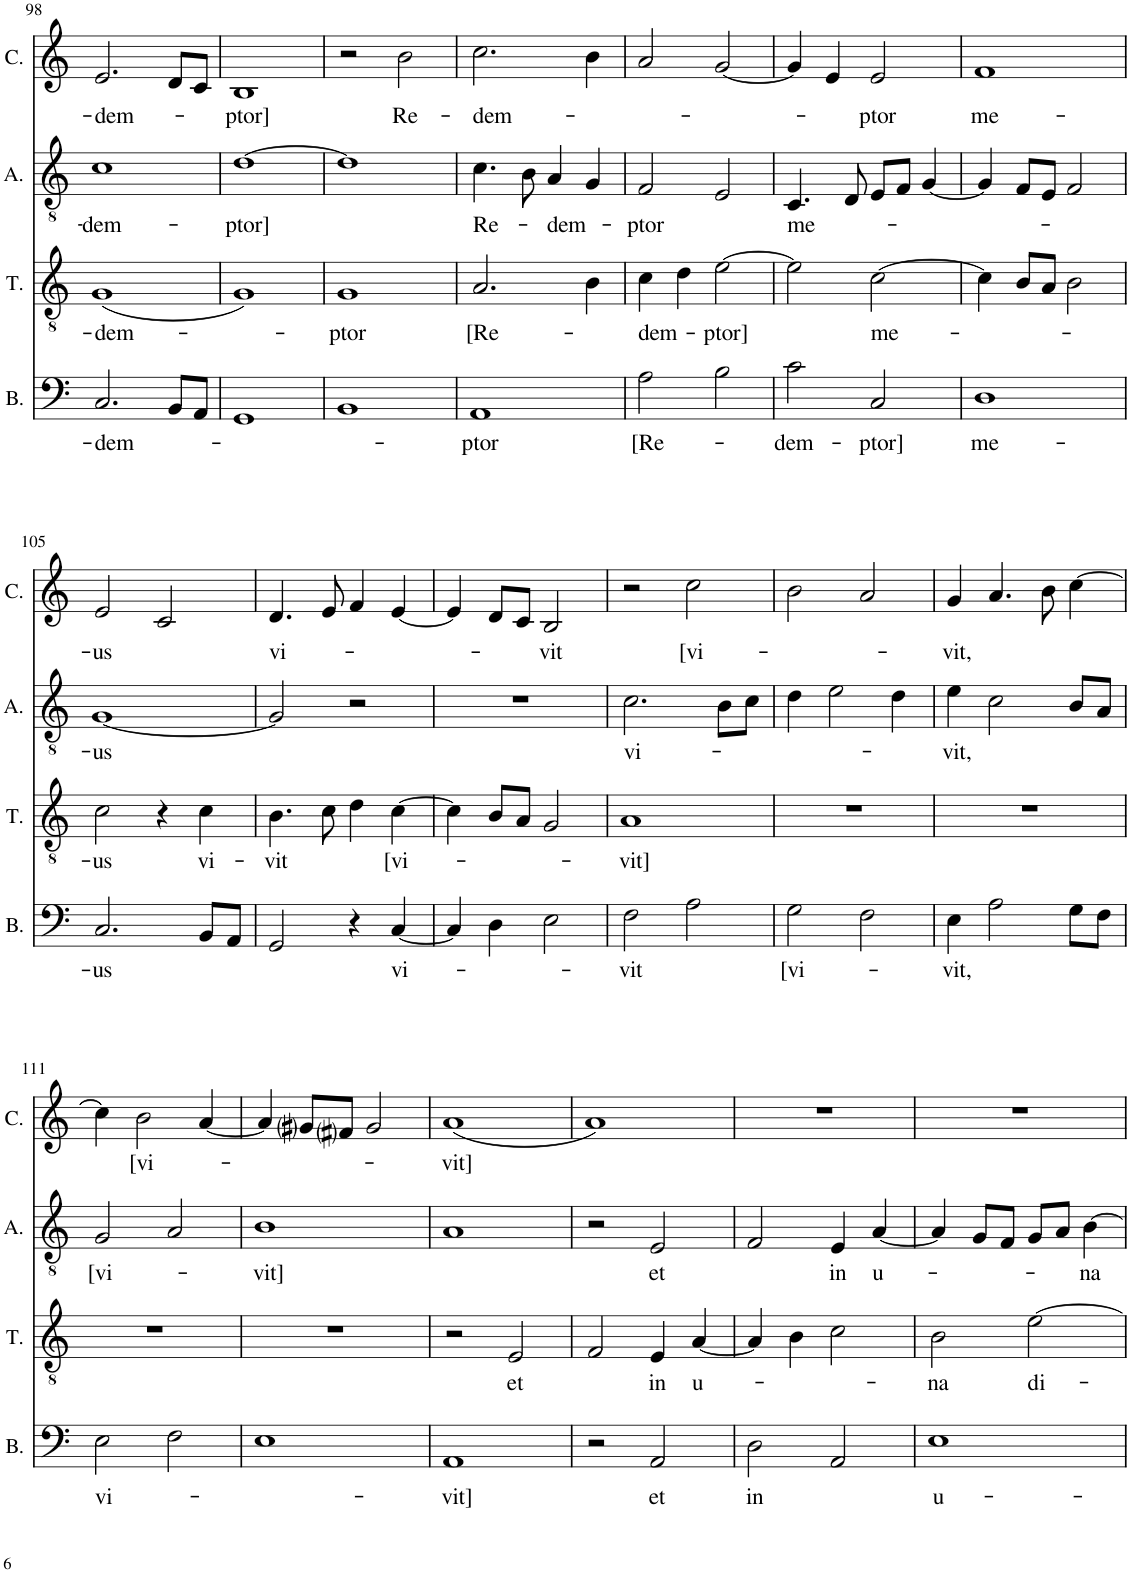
**kern	**text	**kern	**text	**kern	**text	**kern	**text
*part4	*part4	*part3	*part3	*part2	*part2	*part1	*part1
*staff4	*staff4	*staff3	*staff3	*staff2	*staff2	*staff1	*staff1
*I"Bassus	*	*I"Tenor	*	*I"Altus	*	*I"Cantus	*
*I'B.	*	*I'T.	*	*I'A.	*	*I'C.	*
!!LO:PB:g=z
*clefF4	*	*clefGv2	*	*clefGv2	*	*clefG2	*
*k[]	*	*k[]	*	*k[]	*	*k[]	*
*M2/2	*	*M2/2	*	*M2/2	*	*M2/2	*
*met(c|)	*	*met(c|)	*	*met(c|)	*	*met(c|)	*
=98	=98	=98	=98	=98	=98	=98	=98
!	!LO:LY:b	!	!LO:LY:b	!	!LO:LY:b	!	!LO:LY:b
2.C/	-dem-	(1G	-dem-	1c	-dem-	2.e/	-dem-
8BB/L	.	.	.	.	.	8d/L	.
8AA/J	.	.	.	.	.	8c/J	.
=99	=99	=99	=99	=99	=99	=99	=99
!	!	!	!	!	!LO:LY:b	!	!LO:LY:b
1GG	.	1G)	.	[1d	-ptor]	1B	-ptor]
=100	=100	=100	=100	=100	=100	=100	=100
!	!	!	!LO:LY:b	!	!	!	!
1BB	.	1G	-ptor	1d]	.	2r	.
!	!	!	!	!	!	!	!LO:LY:b
.	.	.	.	.	.	2b\	Re-
=101	=101	=101	=101	=101	=101	=101	=101
!	!LO:LY:b	!	!LO:LY:b	!	!LO:LY:b	!	!LO:LY:b
1AA	-ptor	2.A/	[Re-	4.c\	Re-	2.cc\	-dem-
.	.	.	.	8B\	.	.	.
!	!	!	!	!	!LO:LY:b	!	!
.	.	.	.	4A/	-dem-	.	.
.	.	4B\	.	4G/	.	4b\	.
=102	=102	=102	=102	=102	=102	=102	=102
!	!LO:LY:b	!	!LO:LY:b	!	!LO:LY:b	!	!
2A\	[Re-	4c\	-dem-	2F/	-ptor	2a/	.
.	.	4d\	.	.	.	.	.
!	!	!	!LO:LY:b	!	!	!	!
2B\	.	[2e\	-ptor]	2E/	.	[2g/	.
=103	=103	=103	=103	=103	=103	=103	=103
!	!LO:LY:b	!	!	!	!LO:LY:b	!	!
2c\	-dem-	2e\]	.	4.C/	me-	4g/]	.
.	.	.	.	.	.	4e/	.
.	.	.	.	8D/	.	.	.
!	!LO:LY:b	!	!LO:LY:b	!	!	!	!LO:LY:b
2C/	-ptor]	[2c\	me-	8E/L	.	2e/	-ptor
.	.	.	.	8F/J	.	.	.
.	.	.	.	[4G/	.	.	.
=104	=104	=104	=104	=104	=104	=104	=104
!	!LO:LY:b	!	!	!	!	!	!LO:LY:b
1D	me-	4c\]	.	4G/]	.	1f	me-
.	.	8B/L	.	8F/L	.	.	.
.	.	8A/J	.	8E/J	.	.	.
.	.	2B\	.	2F/	.	.	.
!!LO:LB:g=z
=105	=105	=105	=105	=105	=105	=105	=105
!	!LO:LY:b	!	!LO:LY:b	!	!LO:LY:b	!	!LO:LY:b
2.C/	-us	2c\	-us	[1G	-us	2e/	-us
.	.	4r	.	.	.	2c/	.
!	!	!	!LO:LY:b	!	!	!	!
8BB/L	.	4c\	vi-	.	.	.	.
8AA/J	.	.	.	.	.	.	.
=106	=106	=106	=106	=106	=106	=106	=106
!	!	!	!LO:LY:b	!	!	!	!LO:LY:b
2GG/	.	4.B\	-vit	2G/]	.	4.d/	vi-
.	.	8c\	.	.	.	8e/	.
4r	.	4d\	.	2r	.	4f/	.
!	!LO:LY:b	!	!LO:LY:b	!	!	!	!
[4C/	vi-	[4c\	[vi-	.	.	[4e/	.
=107	=107	=107	=107	=107	=107	=107	=107
4C/]	.	4c\]	.	1r	.	4e/]	.
4D\	.	8B/L	.	.	.	8d/L	.
.	.	8A/J	.	.	.	8c/J	.
!	!	!	!	!	!	!	!LO:LY:b
2E\	.	2G/	.	.	.	2B/	-vit
=108	=108	=108	=108	=108	=108	=108	=108
!	!LO:LY:b	!	!LO:LY:b	!	!LO:LY:b	!	!
2F\	-vit	1A	-vit]	2.c\	vi-	2r	.
!	!	!	!	!	!	!	!LO:LY:b
2A\	.	.	.	.	.	2cc\	[vi-
.	.	.	.	8B\L	.	.	.
.	.	.	.	8c\J	.	.	.
=109	=109	=109	=109	=109	=109	=109	=109
!	!LO:LY:b	!	!	!	!	!	!
2G\	[vi-	1r	.	4d\	.	2b\	.
.	.	.	.	2e\	.	.	.
2F\	.	.	.	.	.	2a/	.
.	.	.	.	4d\	.	.	.
=110	=110	=110	=110	=110	=110	=110	=110
!	!LO:LY:b	!	!	!	!LO:LY:b	!	!LO:LY:b
4E\	-vit,	1r	.	4e\	-vit,	4g/	-vit,
2A\	.	.	.	2c\	.	4.a/	.
.	.	.	.	.	.	8b\	.
8G\L	.	.	.	8B/L	.	[4cc\	.
8F\J	.	.	.	8A/J	.	.	.
!!LO:LB:g=z
=111	=111	=111	=111	=111	=111	=111	=111
!	!LO:LY:b	!	!	!	!LO:LY:b	!	!
2E\	vi-	1r	.	2G/	[vi-	4cc\]	.
!	!	!	!	!	!	!	!LO:LY:b
.	.	.	.	.	.	2b\	[vi-
2F\	.	.	.	2A/	.	.	.
.	.	.	.	.	.	[4a/	.
=112	=112	=112	=112	=112	=112	=112	=112
!	!	!	!	!	!LO:LY:b	!	!
1E	.	1r	.	1B	-vit]	4a/]	.
.	.	.	.	.	.	8g#i/L	.
.	.	.	.	.	.	8f#i/J	.
.	.	.	.	.	.	2g#/	.
=113	=113	=113	=113	=113	=113	=113	=113
!	!LO:LY:b	!	!	!	!	!	!LO:LY:b
1AA	-vit]	2r	.	1A	.	(1a	-vit]
!	!	!	!LO:LY:b	!	!	!	!
.	.	2E/	et	.	.	.	.
=114	=114	=114	=114	=114	=114	=114	=114
2r	.	2F/	.	2r	.	1a)	.
!	!LO:LY:b	!	!LO:LY:b	!	!LO:LY:b	!	!
2AA/	et	4E/	in	2E/	et	.	.
!	!	!	!LO:LY:b	!	!	!	!
.	.	[4A/	u-	.	.	.	.
=115	=115	=115	=115	=115	=115	=115	=115
!	!LO:LY:b	!	!	!	!	!	!
2D\	in	4A/]	.	2F/	.	1r	.
.	.	4B\	.	.	.	.	.
!	!	!	!	!	!LO:LY:b	!	!
2AA/	.	2c\	.	4E/	in	.	.
!	!	!	!	!	!LO:LY:b	!	!
.	.	.	.	[4A/	u-	.	.
=116	=116	=116	=116	=116	=116	=116	=116
!	!LO:LY:b	!	!LO:LY:b	!	!	!	!
1E	u-	2B\	-na	4A/]	.	1r	.
.	.	.	.	8G/L	.	.	.
.	.	.	.	8F/J	.	.	.
!	!	!	!LO:LY:b	!	!	!	!
.	.	[2e\	di-	8G/L	.	.	.
.	.	.	.	8A/J	.	.	.
!	!	!	!	!	!LO:LY:b	!	!
.	.	.	.	[4B\	-na	.	.
=	=	=	=	=	=	=	=
*-	*-	*-	*-	*-	*-	*-	*-
